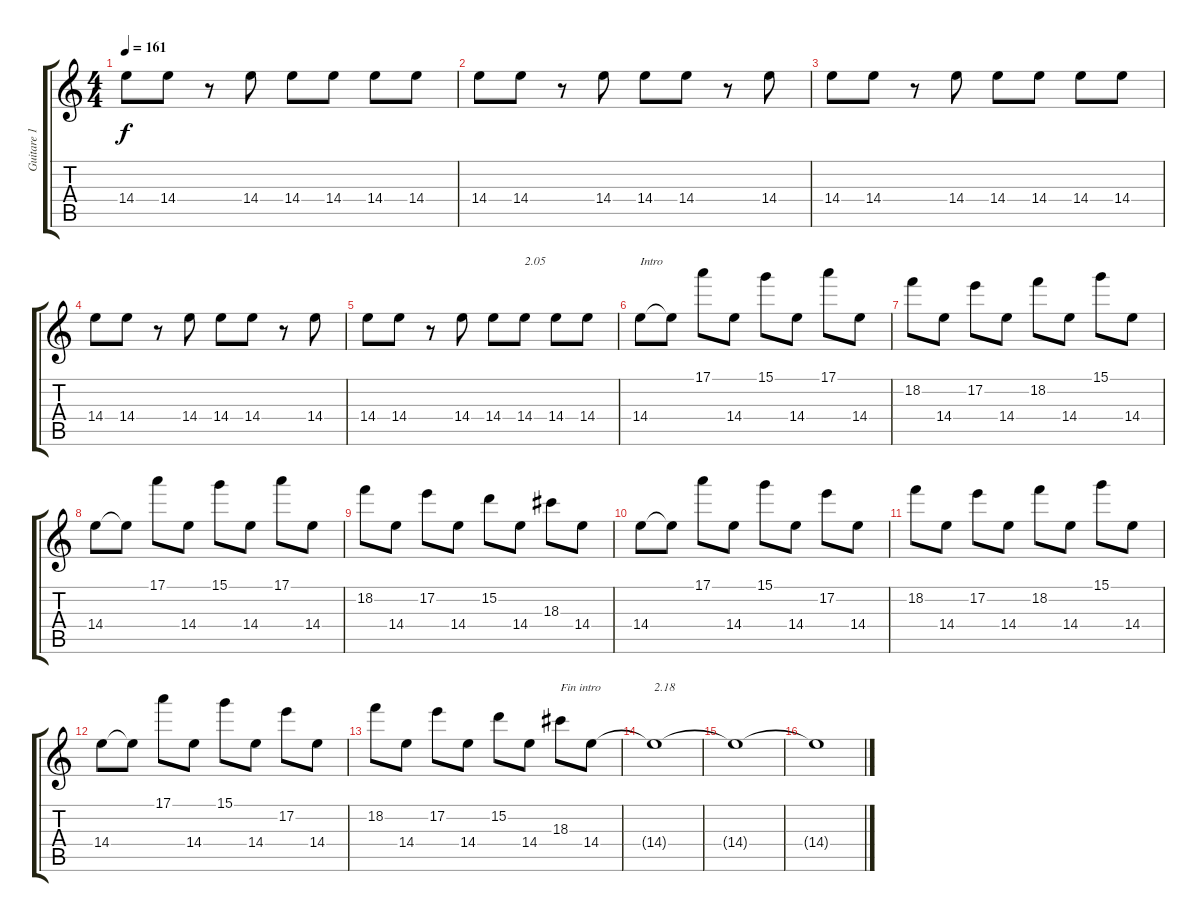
\track ("Guitare 1" "Guitare 1") {instrument overdrivenguitar}
\staff {score tabs}
\tuning (E4 B3 G3 D3 A2 E2) {hide}
\ts (4 4)
\tempo 161
\clef g2
\ks c
14.4.8{dy f} 14.4.8 r.8 14.4.8 14.4.8 14.4.8 14.4.8 14.4.8 |
14.4.8 14.4.8 r.8 14.4.8 14.4.8 14.4.8 r.8 14.4.8 |
14.4.8 14.4.8 r.8 14.4.8 14.4.8 14.4.8 14.4.8 14.4.8 |
14.4.8 14.4.8 r.8 14.4.8 14.4.8 14.4.8 r.8 14.4.8 |
14.4.8 14.4.8 r.8 14.4.8 14.4.8 14.4.8{txt "2.05"} 14.4.8 14.4.8 |
14.4.8{txt "Intro" balance 16} 14.4{t}.8 17.1.8 14.4.8 15.1.8{balance 0} 14.4.8 17.1.8 14.4.8 |
18.2.8 14.4.8 17.2.8 14.4.8 18.2.8{balance 16} 14.4.8 15.1.8 14.4.8 |
14.4.8 14.4{t}.8 17.1.8 14.4.8 15.1.8{balance 0} 14.4.8 17.1.8 14.4.8 |
18.2.8 14.4.8 17.2.8 14.4.8 15.2.8{balance 16} 14.4.8 18.3.8 14.4.8 |
14.4.8 14.4{t}.8 17.1.8 14.4.8 15.1.8{balance 0} 14.4.8 17.2.8 14.4.8 |
18.2.8 14.4.8 17.2.8 14.4.8 18.2.8{balance 16} 14.4.8 15.1.8 14.4.8 |
14.4.8 14.4{t}.8 17.1.8 14.4.8 15.1.8{balance 0} 14.4.8 17.2.8 14.4.8 |
18.2.8 14.4.8 17.2.8 14.4.8 15.2.8{balance 16} 14.4.8 18.3.8{txt "Fin intro"} 14.4.8 |
14.4{t}.1{txt "2.18" volume 2 balance 8} |
14.4{t}.1 |
14.4{t}.1
